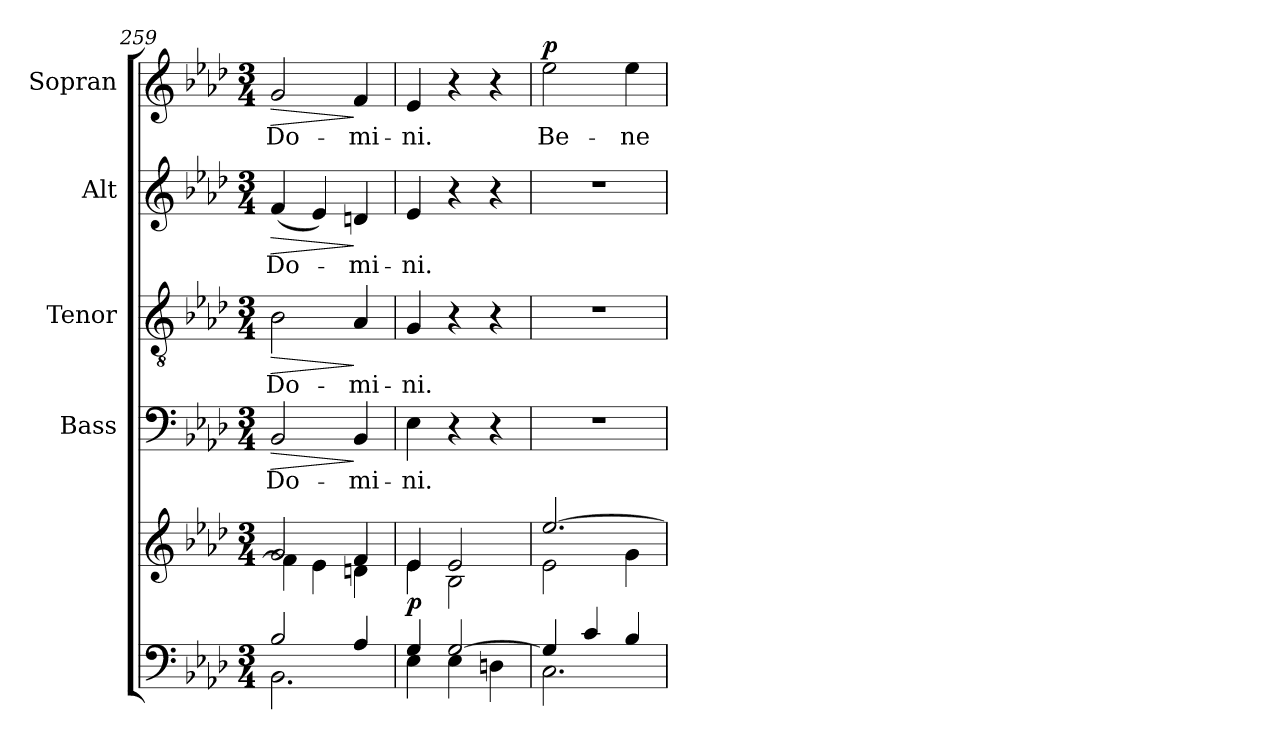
**kern	**kern	**dynam	**kern	**text	**dynam	**kern	**text	**dynam	**kern	**text	**dynam	**kern	**text	**dynam
*part5	*part5	*part5	*part4	*part4	*part4	*part3	*part3	*part3	*part2	*part2	*part2	*part1	*part1	*part1
*staff6	*staff5	*staff5/6	*staff4	*staff4	*staff4	*staff3	*staff3	*staff3	*staff2	*staff2	*staff2	*staff1	*staff1	*staff1
*	*	*	*I"Bass	*	*	*I"Tenor	*	*	*I"Alt	*	*	*I"Sopran	*	*
*	*	*	*I'B.	*	*	*I'T.	*	*	*I'A.	*	*	*I'S.	*	*
*clefF4	*clefG2	*	*clefF4	*	*	*clefGv2	*	*	*clefG2	*	*	*clefG2	*	*
*k[b-e-a-d-]	*k[b-e-a-d-]	*	*k[b-e-a-d-]	*	*	*k[b-e-a-d-]	*	*	*k[b-e-a-d-]	*	*	*k[b-e-a-d-]	*	*
*A-:	*A-:	*	*A-:	*	*	*A-:	*	*	*A-:	*	*	*A-:	*	*
*M3/4	*M3/4	*	*M3/4	*	*	*M3/4	*	*	*M3/4	*	*	*M3/4	*	*
=259	=259	=259	=259	=259	=259	=259	=259	=259	=259	=259	=259	=259	=259	=259
*^	*^	*	*	*	*	*	*	*	*	*	*	*	*	*
!	!	!	!	!	!	!LO:LY:b	!LO:HP:b	!	!LO:LY:b	!LO:HP:b	!	!LO:LY:b	!LO:HP:b	!	!LO:LY:b	!LO:HP:b
2B-/	2.BB-\	2g/	4f\]	.	2BB-/	Do-	>	2B-\	Do-	>	(<4f/	Do-	>	2g/	Do-	>
.	.	.	4e-\	.	.	.	.	.	.	.	4e-/)	.	.	.	.	.
!	!	!	!	!	!	!LO:LY:b	!	!	!LO:LY:b	!	!	!LO:LY:b	!	!	!LO:LY:b	!
4A-/	.	4f/	4dn\	.	4BB-/	-mi-	]	4A-/	-mi-	]	4dn/	-mi-	]	4f/	-mi-	]
=260	=260	=260	=260	=260	=260	=260	=260	=260	=260	=260	=260	=260	=260	=260	=260	=260
!	!	!	!	!LO:DY:b	!	!LO:LY:b	!	!	!LO:LY:b	!	!	!LO:LY:b	!	!	!LO:LY:b	!
4G/	4E-\	4e-/	4e-\	p	4E-\	-ni.	.	4G/	-ni.	.	4e-/	-ni.	.	4e-/	-ni.	.
[>2G/	4E-\	2e-/	2B-\	.	4r	.	.	4r	.	.	4r	.	.	4r	.	.
.	4Dn\	.	.	.	4r	.	.	4r	.	.	4r	.	.	4r	.	.
!!LO:LB:g=z
=261	=261	=261	=261	=261	=261	=261	=261	=261	=261	=261	=261	=261	=261	=261	=261	=261
!	!	!	!	!	!	!	!	!	!	!	!	!	!	!	!LO:LY:b	!LO:DY:a
4G/]	2.C\	[>2.ee-/	2e-\	.	2.r	.	.	2.r	.	.	2.r	.	.	2ee-\	Be-	p
4c/	.	.	.	.	.	.	.	.	.	.	.	.	.	.	.	.
!	!	!	!	!	!	!	!	!	!	!	!	!	!	!	!LO:LY:b	!
4B-/	.	.	4g\	.	.	.	.	.	.	.	.	.	.	4ee-\	-ne-	.
*v	*v	*	*	*	*	*	*	*	*	*	*	*	*	*	*	*
*	*v	*v	*	*	*	*	*	*	*	*	*	*	*	*	*
=	=	=	=	=	=	=	=	=	=	=	=	=	=	=
*-	*-	*-	*-	*-	*-	*-	*-	*-	*-	*-	*-	*-	*-	*-
